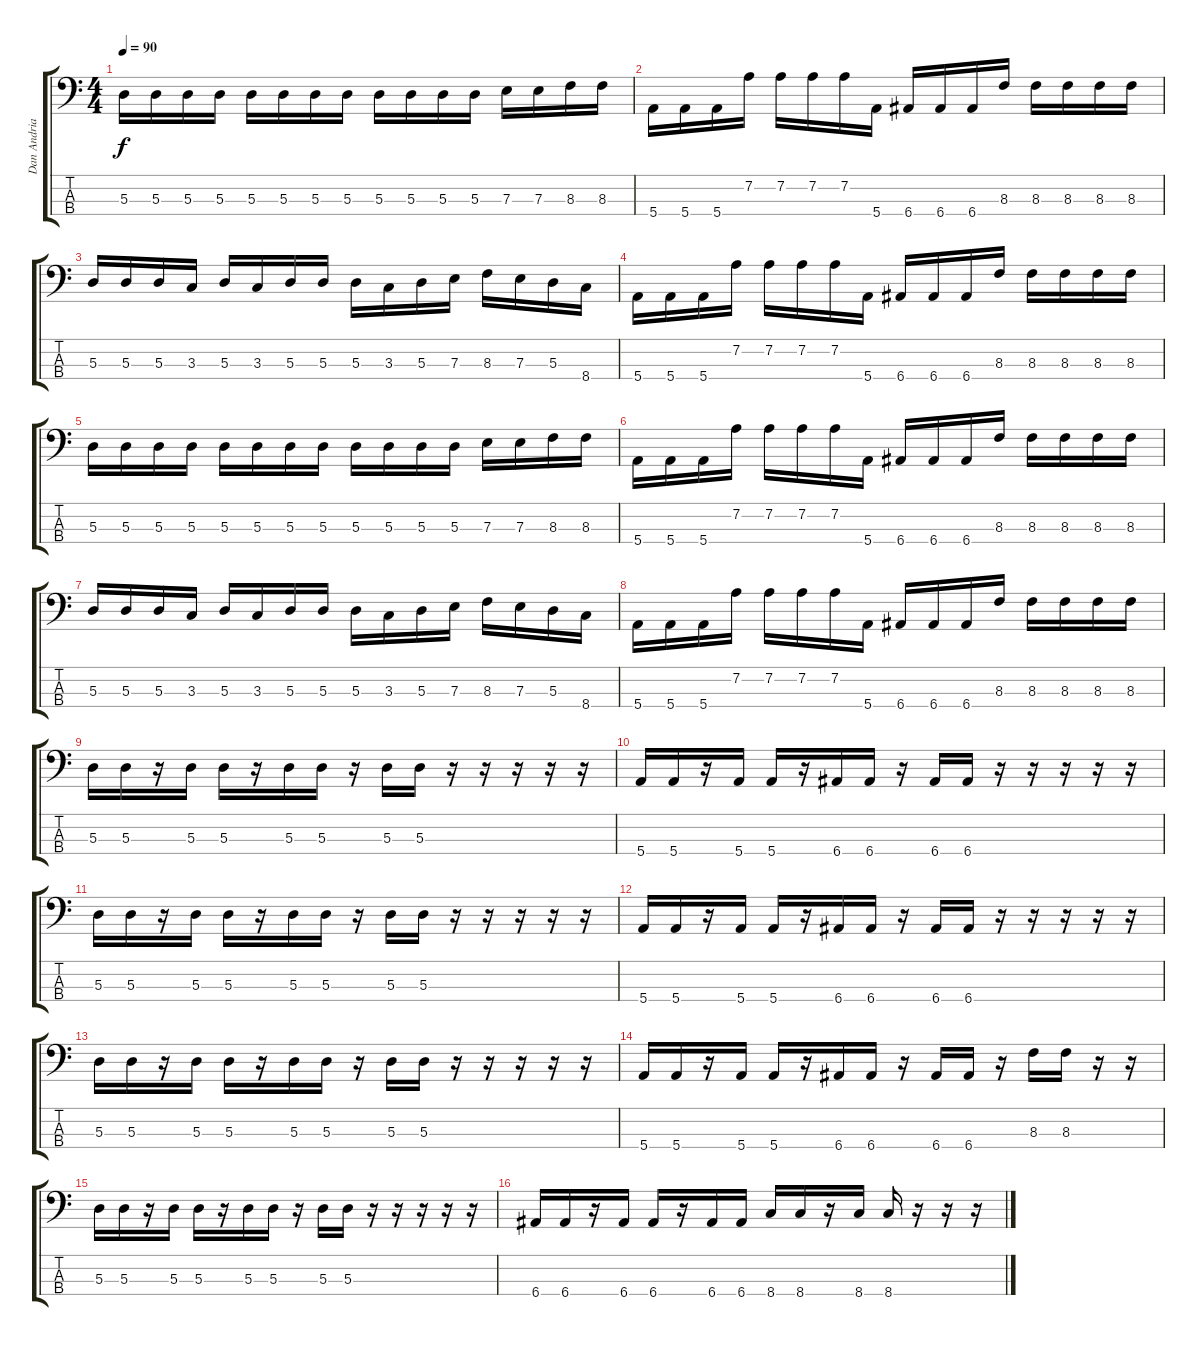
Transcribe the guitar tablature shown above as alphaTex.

\track ("Dan Andriano" "Dan Andria") {instrument electricbasspick}
\staff {score tabs}
\tuning (G2 D2 A1 E1) {hide}
\ts (4 4)
\tempo 90
\clef f4
\ks c
5.3.16{dy f instrument electricbasspick} 5.3.16 5.3.16 5.3.16 5.3.16 5.3.16 5.3.16 5.3.16 5.3.16 5.3.16 5.3.16 5.3.16 7.3.16 7.3.16 8.3.16 8.3.16 |
5.4.16 5.4.16 5.4.16 7.2.16 7.2.16 7.2.16 7.2.16 5.4.16 6.4.16 6.4.16 6.4.16 8.3.16 8.3.16 8.3.16 8.3.16 8.3.16 |
5.3.16 5.3.16 5.3.16 3.3.16 5.3.16 3.3.16 5.3.16 5.3.16 5.3.16 3.3.16 5.3.16 7.3.16 8.3.16 7.3.16 5.3.16 8.4.16 |
5.4.16 5.4.16 5.4.16 7.2.16 7.2.16 7.2.16 7.2.16 5.4.16 6.4.16 6.4.16 6.4.16 8.3.16 8.3.16 8.3.16 8.3.16 8.3.16 |
5.3.16 5.3.16 5.3.16 5.3.16 5.3.16 5.3.16 5.3.16 5.3.16 5.3.16 5.3.16 5.3.16 5.3.16 7.3.16 7.3.16 8.3.16 8.3.16 |
5.4.16 5.4.16 5.4.16 7.2.16 7.2.16 7.2.16 7.2.16 5.4.16 6.4.16 6.4.16 6.4.16 8.3.16 8.3.16 8.3.16 8.3.16 8.3.16 |
5.3.16 5.3.16 5.3.16 3.3.16 5.3.16 3.3.16 5.3.16 5.3.16 5.3.16 3.3.16 5.3.16 7.3.16 8.3.16 7.3.16 5.3.16 8.4.16 |
5.4.16 5.4.16 5.4.16 7.2.16 7.2.16 7.2.16 7.2.16 5.4.16 6.4.16 6.4.16 6.4.16 8.3.16 8.3.16 8.3.16 8.3.16 8.3.16 |
5.3.16 5.3.16 r.16 5.3.16 5.3.16 r.16 5.3.16 5.3.16 r.16 5.3.16 5.3.16 r.16 r.16 r.16 r.16 r.16 |
5.4.16 5.4.16 r.16 5.4.16 5.4.16 r.16 6.4.16 6.4.16 r.16 6.4.16 6.4.16 r.16 r.16 r.16 r.16 r.16 |
5.3.16 5.3.16 r.16 5.3.16 5.3.16 r.16 5.3.16 5.3.16 r.16 5.3.16 5.3.16 r.16 r.16 r.16 r.16 r.16 |
5.4.16 5.4.16 r.16 5.4.16 5.4.16 r.16 6.4.16 6.4.16 r.16 6.4.16 6.4.16 r.16 r.16 r.16 r.16 r.16 |
5.3.16 5.3.16 r.16 5.3.16 5.3.16 r.16 5.3.16 5.3.16 r.16 5.3.16 5.3.16 r.16 r.16 r.16 r.16 r.16 |
5.4.16 5.4.16 r.16 5.4.16 5.4.16 r.16 6.4.16 6.4.16 r.16 6.4.16 6.4.16 r.16 8.3.16 8.3.16 r.16 r.16 |
5.3.16 5.3.16 r.16 5.3.16 5.3.16 r.16 5.3.16 5.3.16 r.16 5.3.16 5.3.16 r.16 r.16 r.16 r.16 r.16 |
6.4.16 6.4.16 r.16 6.4.16 6.4.16 r.16 6.4.16 6.4.16 8.4.16 8.4.16 r.16 8.4.16 8.4.16 r.16 r.16 r.16
